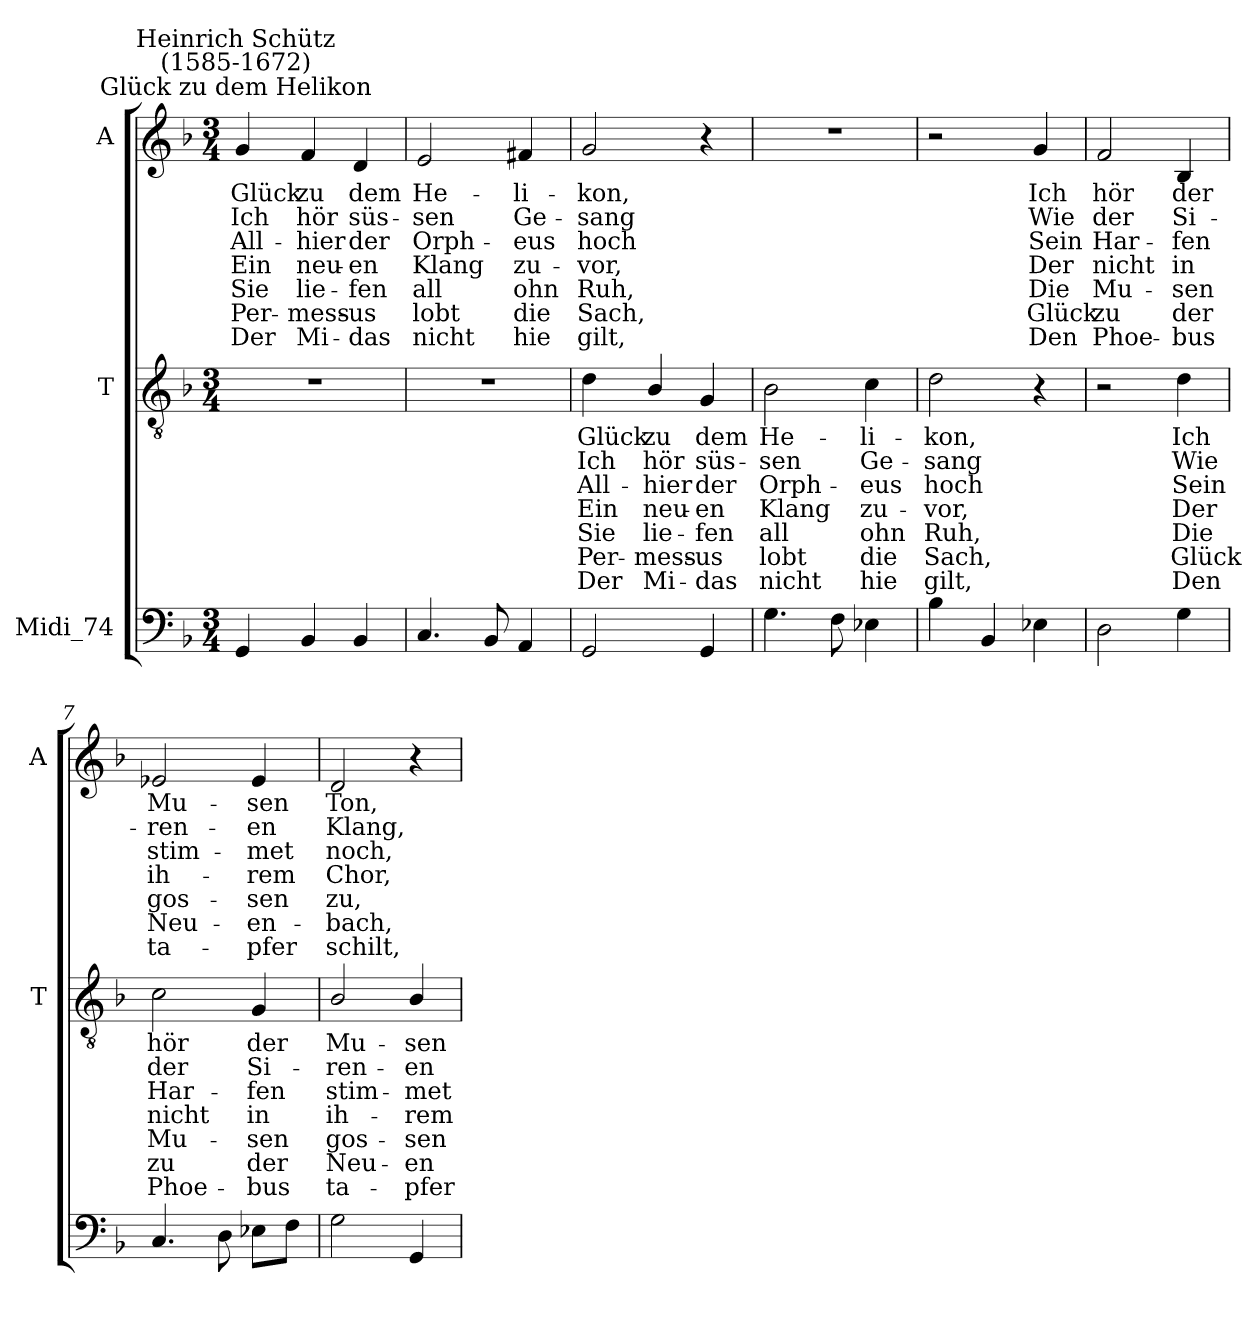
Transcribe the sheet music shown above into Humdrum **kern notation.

**kern	**kern	**text	**text	**text	**text	**text	**text	**text	**kern	**text	**text	**text	**text	**text	**text	**text
*part3	*part2	*part2	*part2	*part2	*part2	*part2	*part2	*part2	*part1	*part1	*part1	*part1	*part1	*part1	*part1	*part1
*staff3	*staff2	*staff2	*staff2	*staff2	*staff2	*staff2	*staff2	*staff2	*staff1	*staff1	*staff1	*staff1	*staff1	*staff1	*staff1	*staff1
*I"Midi_74	*I"T	*	*	*	*	*	*	*	*I"A	*	*	*	*	*	*	*
*	*I'T	*	*	*	*	*	*	*	*I'A	*	*	*	*	*	*	*
*clefF4	*clefGv2	*	*	*	*	*	*	*	*clefG2	*	*	*	*	*	*	*
*k[b-]	*k[b-]	*	*	*	*	*	*	*	*k[b-]	*	*	*	*	*	*	*
*F:	*F:	*	*	*	*	*	*	*	*F:	*	*	*	*	*	*	*
*M3/4	*M3/4	*	*	*	*	*	*	*	*M3/4	*	*	*	*	*	*	*
=1	=1	=1	=1	=1	=1	=1	=1	=1	=1	=1	=1	=1	=1	=1	=1	=1
!	!	!	!	!	!	!	!	!	!LO:TX:a:cj:t=Glück zu dem Helikon	!	!	!	!	!	!	!
!	!	!	!	!	!	!	!	!	!LO:TX:a:cj:t=Heinrich Schütz\n(1585-1672)	!	!	!	!	!	!	!
!	!LO:N:vis=1	!	!	!	!	!	!	!	!	!LO:LY:b	!LO:LY:b	!LO:LY:b	!LO:LY:b	!LO:LY:b	!LO:LY:b	!LO:LY:b
4GG	2.r	.	.	.	.	.	.	.	4g	Glück	Ich	All-	-Ein	Sie	Per-	-Der
!	!	!	!	!	!	!	!	!	!	!LO:LY:b	!LO:LY:b	!LO:LY:b	!LO:LY:b	!LO:LY:b	!LO:LY:b	!LO:LY:b
4BB-	.	.	.	.	.	.	.	.	4f	zu	hör	hier	neu-	-lie-	-mess-	-Mi-
!	!	!	!	!	!	!	!	!	!	!LO:LY:b	!LO:LY:b	!LO:LY:b	!LO:LY:b	!LO:LY:b	!LO:LY:b	!LO:LY:b
4BB-	.	.	.	.	.	.	.	.	4d	-dem	süs-	-der	en	fen	us	das
=2	=2	=2	=2	=2	=2	=2	=2	=2	=2	=2	=2	=2	=2	=2	=2	=2
!	!LO:N:vis=1	!	!	!	!	!	!	!	!	!LO:LY:b	!LO:LY:b	!LO:LY:b	!LO:LY:b	!LO:LY:b	!LO:LY:b	!LO:LY:b
4.C	2.r	.	.	.	.	.	.	.	2e	He-	-sen	Orph-	-Klang	all	lobt	nicht
8BB-	.	.	.	.	.	.	.	.	.	.	.	.	.	.	.	.
!	!	!	!	!	!	!	!	!	!	!LO:LY:b	!LO:LY:b	!LO:LY:b	!LO:LY:b	!LO:LY:b	!LO:LY:b	!LO:LY:b
4AA	.	.	.	.	.	.	.	.	4f#X	li-	-Ge-	-eus	zu-	-ohn	die	hie
=3	=3	=3	=3	=3	=3	=3	=3	=3	=3	=3	=3	=3	=3	=3	=3	=3
!	!	!LO:LY:b	!LO:LY:b	!LO:LY:b	!LO:LY:b	!LO:LY:b	!LO:LY:b	!LO:LY:b	!	!LO:LY:b	!LO:LY:b	!LO:LY:b	!LO:LY:b	!LO:LY:b	!LO:LY:b	!LO:LY:b
2GG	4d	Glück	Ich	All-	-Ein	Sie	Per-	-Der	2g	kon,	sang	hoch	vor,	Ruh,	Sach,	gilt,
!	!	!LO:LY:b	!LO:LY:b	!LO:LY:b	!LO:LY:b	!LO:LY:b	!LO:LY:b	!LO:LY:b	!	!	!	!	!	!	!	!
.	4B-/	zu	hör	hier	neu-	-lie-	-mess-	-Mi-	.	.	.	.	.	.	.	.
!	!	!LO:LY:b	!LO:LY:b	!LO:LY:b	!LO:LY:b	!LO:LY:b	!LO:LY:b	!LO:LY:b	!	!	!	!	!	!	!	!
4GG	4G	-dem	süs-	-der	en	fen	us	das	4r	.	.	.	.	.	.	.
=4	=4	=4	=4	=4	=4	=4	=4	=4	=4	=4	=4	=4	=4	=4	=4	=4
!	!	!LO:LY:b	!LO:LY:b	!LO:LY:b	!LO:LY:b	!LO:LY:b	!LO:LY:b	!LO:LY:b	!LO:N:vis=1	!	!	!	!	!	!	!
4.G	2B-	He-	-sen	Orph-	-Klang	all	lobt	nicht	2.r	.	.	.	.	.	.	.
8F	.	.	.	.	.	.	.	.	.	.	.	.	.	.	.	.
!	!	!LO:LY:b	!LO:LY:b	!LO:LY:b	!LO:LY:b	!LO:LY:b	!LO:LY:b	!LO:LY:b	!	!	!	!	!	!	!	!
4E-X	4c	li-	-Ge-	-eus	zu-	-ohn	die	hie	.	.	.	.	.	.	.	.
=5	=5	=5	=5	=5	=5	=5	=5	=5	=5	=5	=5	=5	=5	=5	=5	=5
!	!	!LO:LY:b	!LO:LY:b	!LO:LY:b	!LO:LY:b	!LO:LY:b	!LO:LY:b	!LO:LY:b	!	!	!	!	!	!	!	!
4B-	2d	kon,	sang	hoch	vor,	Ruh,	Sach,	gilt,	2r	.	.	.	.	.	.	.
4BB-	.	.	.	.	.	.	.	.	.	.	.	.	.	.	.	.
!	!	!	!	!	!	!	!	!	!	!LO:LY:b	!LO:LY:b	!LO:LY:b	!LO:LY:b	!LO:LY:b	!LO:LY:b	!LO:LY:b
4E-X	4r	.	.	.	.	.	.	.	4g	Ich	Wie	Sein	Der	Die	Glück	Den
=6	=6	=6	=6	=6	=6	=6	=6	=6	=6	=6	=6	=6	=6	=6	=6	=6
!	!	!	!	!	!	!	!	!	!	!LO:LY:b	!LO:LY:b	!LO:LY:b	!LO:LY:b	!LO:LY:b	!LO:LY:b	!LO:LY:b
2D	2r	.	.	.	.	.	.	.	2f	hör	der	Har-	-nicht	Mu-	-zu	Phoe-
!	!	!LO:LY:b	!LO:LY:b	!LO:LY:b	!LO:LY:b	!LO:LY:b	!LO:LY:b	!LO:LY:b	!	!LO:LY:b	!LO:LY:b	!LO:LY:b	!LO:LY:b	!LO:LY:b	!LO:LY:b	!LO:LY:b
4G	4d	Ich	Wie	Sein	Der	Die	Glück	Den	4B-	-der	Si-	-fen	in	sen	der	bus
=7	=7	=7	=7	=7	=7	=7	=7	=7	=7	=7	=7	=7	=7	=7	=7	=7
!	!	!LO:LY:b	!LO:LY:b	!LO:LY:b	!LO:LY:b	!LO:LY:b	!LO:LY:b	!LO:LY:b	!	!LO:LY:b	!LO:LY:b	!LO:LY:b	!LO:LY:b	!LO:LY:b	!LO:LY:b	!LO:LY:b
4.C	2c	hör	der	Har-	-nicht	Mu-	-zu	Phoe-	2e-X	Mu-	-ren-	-stim-	-ih-	-gos-	-Neu-	-ta-
8D	.	.	.	.	.	.	.	.	.	.	.	.	.	.	.	.
!	!	!LO:LY:b	!LO:LY:b	!LO:LY:b	!LO:LY:b	!LO:LY:b	!LO:LY:b	!LO:LY:b	!	!LO:LY:b	!LO:LY:b	!LO:LY:b	!LO:LY:b	!LO:LY:b	!LO:LY:b	!LO:LY:b
8E-XL	4G	-der	Si-	-fen	in	sen	der	bus	4e-	-sen	en	met	rem	sen	en-	-pfer
8FJ	.	.	.	.	.	.	.	.	.	.	.	.	.	.	.	.
=8	=8	=8	=8	=8	=8	=8	=8	=8	=8	=8	=8	=8	=8	=8	=8	=8
!	!	!LO:LY:b	!LO:LY:b	!LO:LY:b	!LO:LY:b	!LO:LY:b	!LO:LY:b	!LO:LY:b	!	!LO:LY:b	!LO:LY:b	!LO:LY:b	!LO:LY:b	!LO:LY:b	!LO:LY:b	!LO:LY:b
2G	2B-/	Mu-	-ren-	-stim-	-ih-	-gos-	-Neu-	-ta-	2d	Ton,	Klang,	noch,	Chor,	zu,	bach,	schilt,
!	!	!LO:LY:b	!LO:LY:b	!LO:LY:b	!LO:LY:b	!LO:LY:b	!LO:LY:b	!LO:LY:b	!	!	!	!	!	!	!	!
4GG	4B-/	-sen	en	met	rem	sen	en-	-pfer	4r	.	.	.	.	.	.	.
=	=	=	=	=	=	=	=	=	=	=	=	=	=	=	=	=
*-	*-	*-	*-	*-	*-	*-	*-	*-	*-	*-	*-	*-	*-	*-	*-	*-
